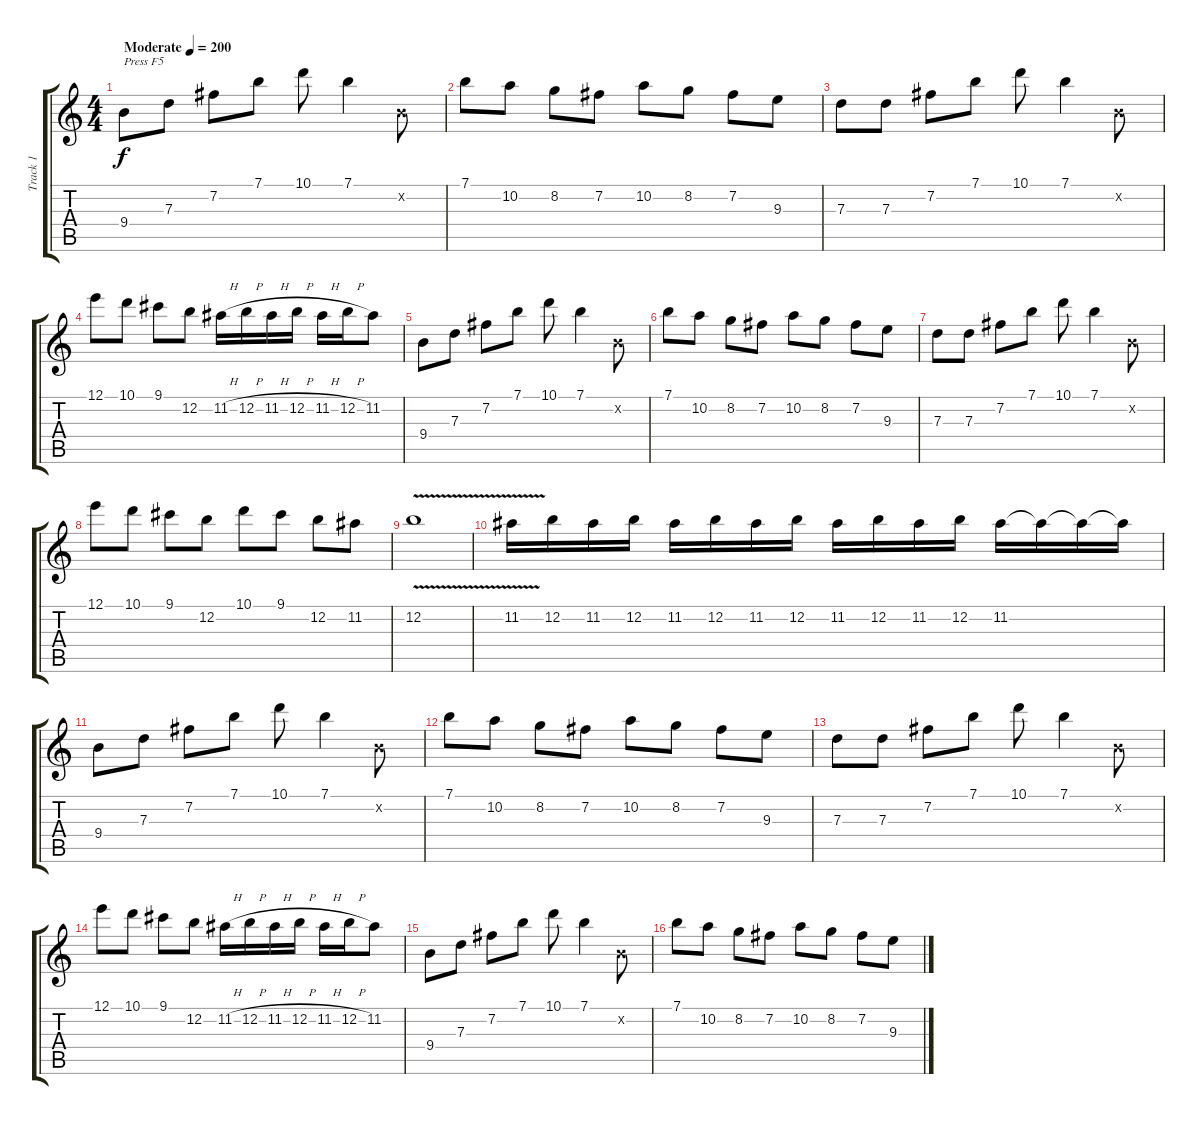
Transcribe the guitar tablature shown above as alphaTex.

\track ("Track 1" "Track 1") {instrument distortionguitar}
\staff {score tabs}
\tuning (E4 B3 G3 D3 A2 E2) {hide}
\ts (4 4)
\tempo (200 "Moderate")
\clef g2
\ks c
9.4.8{txt "Press F5" dy f instrument distortionguitar} 7.3.8 7.2.8 7.1.8 10.1.8 7.1.4 0.2{x}.8 |
7.1.8 10.2.8 8.2.8 7.2.8 10.2.8 8.2.8 7.2.8 9.3.8 |
7.3.8 7.3.8 7.2.8 7.1.8 10.1.8 7.1.4 0.2{x}.8 |
12.1.8 10.1.8 9.1.8 12.2.8 11.2{h}.16 12.2{h}.16 11.2{h}.16 12.2{h}.16 11.2{h}.16 12.2{h}.16 11.2.8 |
9.4.8 7.3.8 7.2.8 7.1.8 10.1.8 7.1.4 0.2{x}.8 |
7.1.8 10.2.8 8.2.8 7.2.8 10.2.8 8.2.8 7.2.8 9.3.8 |
7.3.8 7.3.8 7.2.8 7.1.8 10.1.8 7.1.4 0.2{x}.8 |
12.1.8 10.1.8 9.1.8 12.2.8 10.1.8 9.1.8 12.2.8 11.2.8 |
12.2{v}.1 |
11.2{v}.16 12.2.16 11.2.16 12.2.16 11.2.16 12.2.16 11.2.16 12.2.16 11.2.16 12.2.16 11.2.16 12.2.16 11.2.16 11.2{t}.16 11.2{t}.16 11.2{t}.16 |
9.4.8 7.3.8 7.2.8 7.1.8 10.1.8 7.1.4 0.2{x}.8 |
7.1.8 10.2.8 8.2.8 7.2.8 10.2.8 8.2.8 7.2.8 9.3.8 |
7.3.8 7.3.8 7.2.8 7.1.8 10.1.8 7.1.4 0.2{x}.8 |
12.1.8 10.1.8 9.1.8 12.2.8 11.2{h}.16 12.2{h}.16 11.2{h}.16 12.2{h}.16 11.2{h}.16 12.2{h}.16 11.2.8 |
9.4.8 7.3.8 7.2.8 7.1.8 10.1.8 7.1.4 0.2{x}.8 |
7.1.8 10.2.8 8.2.8 7.2.8 10.2.8 8.2.8 7.2.8 9.3.8
